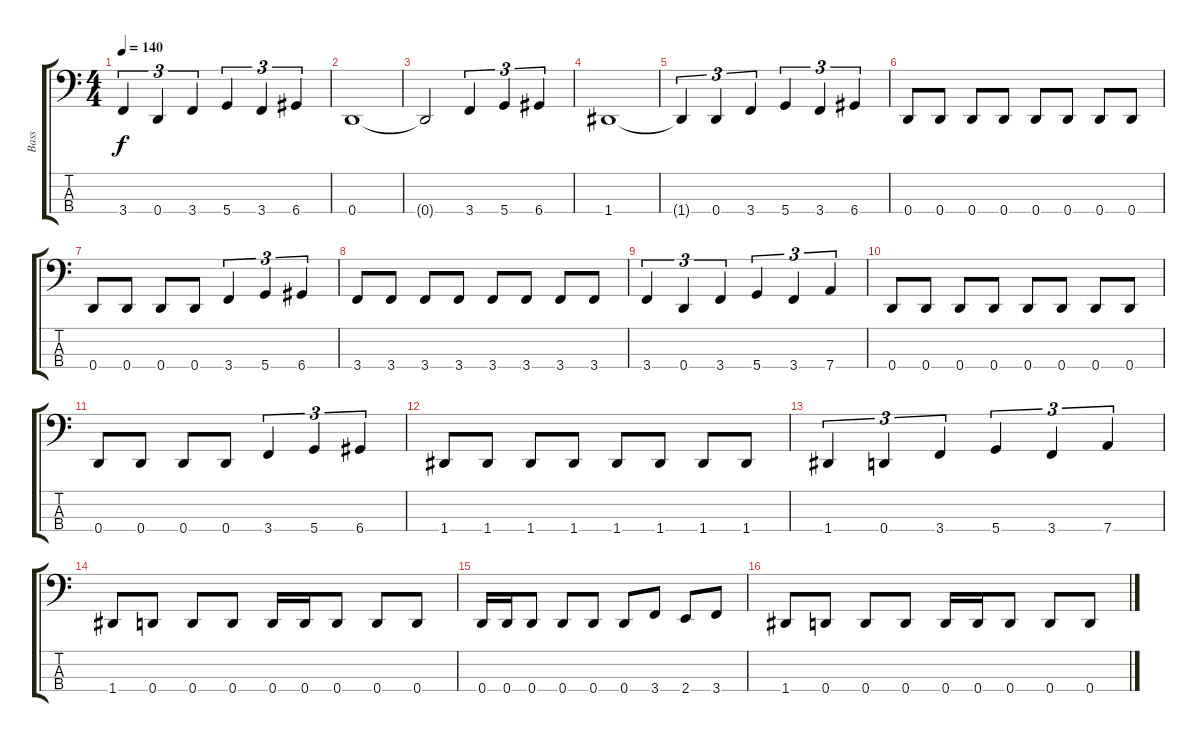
\track ("Bass" "Bass") {instrument electricbassfinger}
\staff {score tabs}
\tuning (F2 C2 G1 D1) {hide}
\ts (4 4)
\tempo 140
\clef f4
\ks c
3.4{t}.4{tu (3 2) dy f} 0.4.4{tu (3 2)} 3.4.4{tu (3 2)} 5.4.4{tu (3 2)} 3.4.4{tu (3 2)} 6.4.4{tu (3 2)} |
0.4.1 |
0.4{t}.2 3.4.4{tu (3 2)} 5.4.4{tu (3 2)} 6.4.4{tu (3 2)} |
1.4.1 |
1.4{t}.4{tu (3 2)} 0.4.4{tu (3 2)} 3.4.4{tu (3 2)} 5.4.4{tu (3 2)} 3.4.4{tu (3 2)} 6.4.4{tu (3 2)} |
0.4.8 0.4.8 0.4.8 0.4.8 0.4.8 0.4.8 0.4.8 0.4.8 |
0.4.8 0.4.8 0.4.8 0.4.8 3.4.4{tu (3 2)} 5.4.4{tu (3 2)} 6.4.4{tu (3 2)} |
3.4.8 3.4.8 3.4.8 3.4.8 3.4.8 3.4.8 3.4.8 3.4.8 |
3.4.4{tu (3 2)} 0.4.4{tu (3 2)} 3.4.4{tu (3 2)} 5.4.4{tu (3 2)} 3.4.4{tu (3 2)} 7.4.4{tu (3 2)} |
0.4.8 0.4.8 0.4.8 0.4.8 0.4.8 0.4.8 0.4.8 0.4.8 |
0.4.8 0.4.8 0.4.8 0.4.8 3.4.4{tu (3 2)} 5.4.4{tu (3 2)} 6.4.4{tu (3 2)} |
1.4.8 1.4.8 1.4.8 1.4.8 1.4.8 1.4.8 1.4.8 1.4.8 |
1.4.4{tu (3 2)} 0.4.4{tu (3 2)} 3.4.4{tu (3 2)} 5.4.4{tu (3 2)} 3.4.4{tu (3 2)} 7.4.4{tu (3 2)} |
1.4.8 0.4.8 0.4.8 0.4.8 0.4.16 0.4.16 0.4.8 0.4.8 0.4.8 |
0.4.16 0.4.16 0.4.8 0.4.8 0.4.8 0.4.8 3.4.8 2.4.8 3.4.8 |
1.4.8 0.4.8 0.4.8 0.4.8 0.4.16 0.4.16 0.4.8 0.4.8 0.4.8
